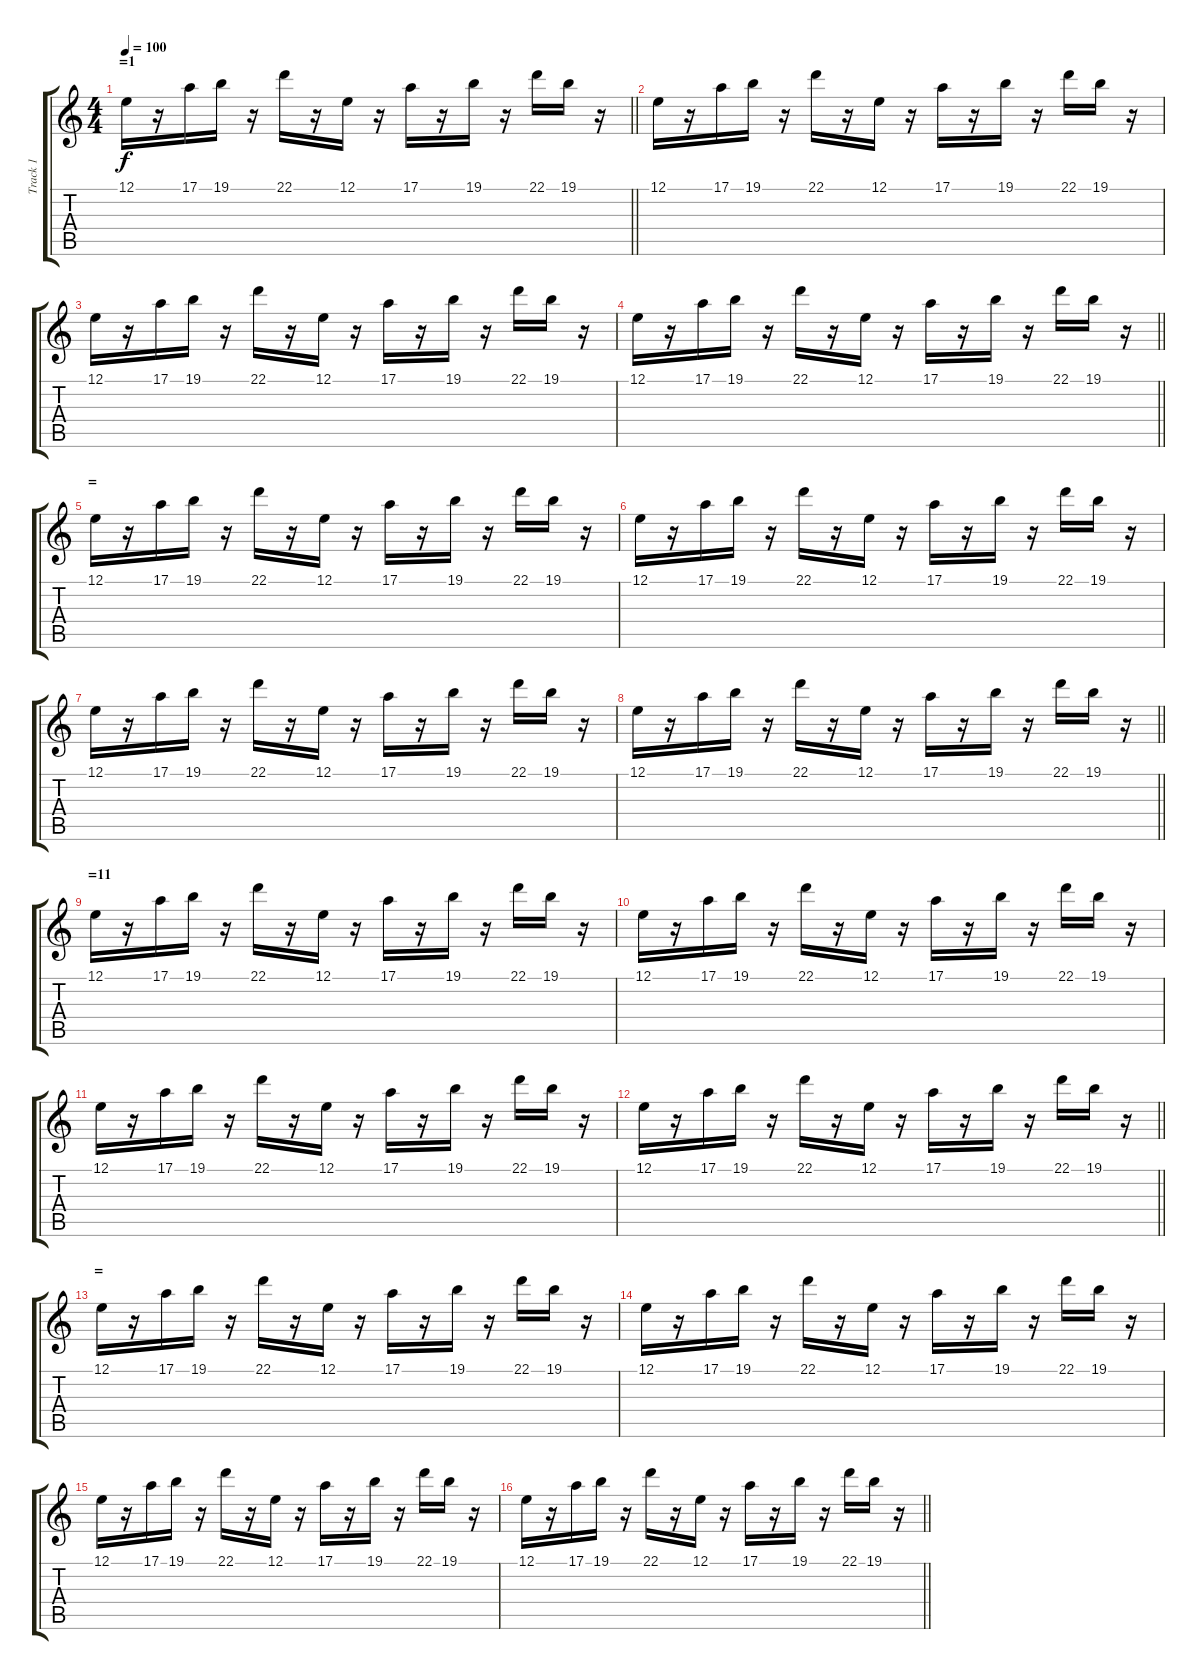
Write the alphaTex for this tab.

\track ("Track 1" "Track 1") {instrument pad4choir}
\staff {score tabs}
\tuning (E4 B3 G3 D3 A2 E2) {hide}
\ts (4 4)
\section ("" "=1")
\tempo 100
\clef g2
\barLineRight lightlight
\ks c
12.1.16{dy f} r.16 17.1.16 19.1.16 r.16 22.1.16 r.16 12.1.16 r.16 17.1.16 r.16 19.1.16 r.16 22.1.16 19.1.16 r.16 |
12.1.16 r.16 17.1.16 19.1.16 r.16 22.1.16 r.16 12.1.16 r.16 17.1.16 r.16 19.1.16 r.16 22.1.16 19.1.16 r.16 |
12.1.16 r.16 17.1.16 19.1.16 r.16 22.1.16 r.16 12.1.16 r.16 17.1.16 r.16 19.1.16 r.16 22.1.16 19.1.16 r.16 |
\barLineRight lightlight
12.1.16 r.16 17.1.16 19.1.16 r.16 22.1.16 r.16 12.1.16 r.16 17.1.16 r.16 19.1.16 r.16 22.1.16 19.1.16 r.16 |
\section ("" "=")
12.1.16 r.16 17.1.16 19.1.16 r.16 22.1.16 r.16 12.1.16 r.16 17.1.16 r.16 19.1.16 r.16 22.1.16 19.1.16 r.16 |
12.1.16 r.16 17.1.16 19.1.16 r.16 22.1.16 r.16 12.1.16 r.16 17.1.16 r.16 19.1.16 r.16 22.1.16 19.1.16 r.16 |
12.1.16 r.16 17.1.16 19.1.16 r.16 22.1.16 r.16 12.1.16 r.16 17.1.16 r.16 19.1.16 r.16 22.1.16 19.1.16 r.16 |
\barLineRight lightlight
12.1.16 r.16 17.1.16 19.1.16 r.16 22.1.16 r.16 12.1.16 r.16 17.1.16 r.16 19.1.16 r.16 22.1.16 19.1.16 r.16 |
\section ("" "=11")
12.1.16 r.16 17.1.16 19.1.16 r.16 22.1.16 r.16 12.1.16 r.16 17.1.16 r.16 19.1.16 r.16 22.1.16 19.1.16 r.16 |
12.1.16 r.16 17.1.16 19.1.16 r.16 22.1.16 r.16 12.1.16 r.16 17.1.16 r.16 19.1.16 r.16 22.1.16 19.1.16 r.16 |
12.1.16 r.16 17.1.16 19.1.16 r.16 22.1.16 r.16 12.1.16 r.16 17.1.16 r.16 19.1.16 r.16 22.1.16 19.1.16 r.16 |
\barLineRight lightlight
12.1.16 r.16 17.1.16 19.1.16 r.16 22.1.16 r.16 12.1.16 r.16 17.1.16 r.16 19.1.16 r.16 22.1.16 19.1.16 r.16 |
\section ("" "=")
12.1.16 r.16 17.1.16 19.1.16 r.16 22.1.16 r.16 12.1.16 r.16 17.1.16 r.16 19.1.16 r.16 22.1.16 19.1.16 r.16 |
12.1.16 r.16 17.1.16 19.1.16 r.16 22.1.16 r.16 12.1.16 r.16 17.1.16 r.16 19.1.16 r.16 22.1.16 19.1.16 r.16 |
12.1.16 r.16 17.1.16 19.1.16 r.16 22.1.16 r.16 12.1.16 r.16 17.1.16 r.16 19.1.16 r.16 22.1.16 19.1.16 r.16 |
\barLineRight lightlight
12.1.16 r.16 17.1.16 19.1.16 r.16 22.1.16 r.16 12.1.16 r.16 17.1.16 r.16 19.1.16 r.16 22.1.16 19.1.16 r.16
